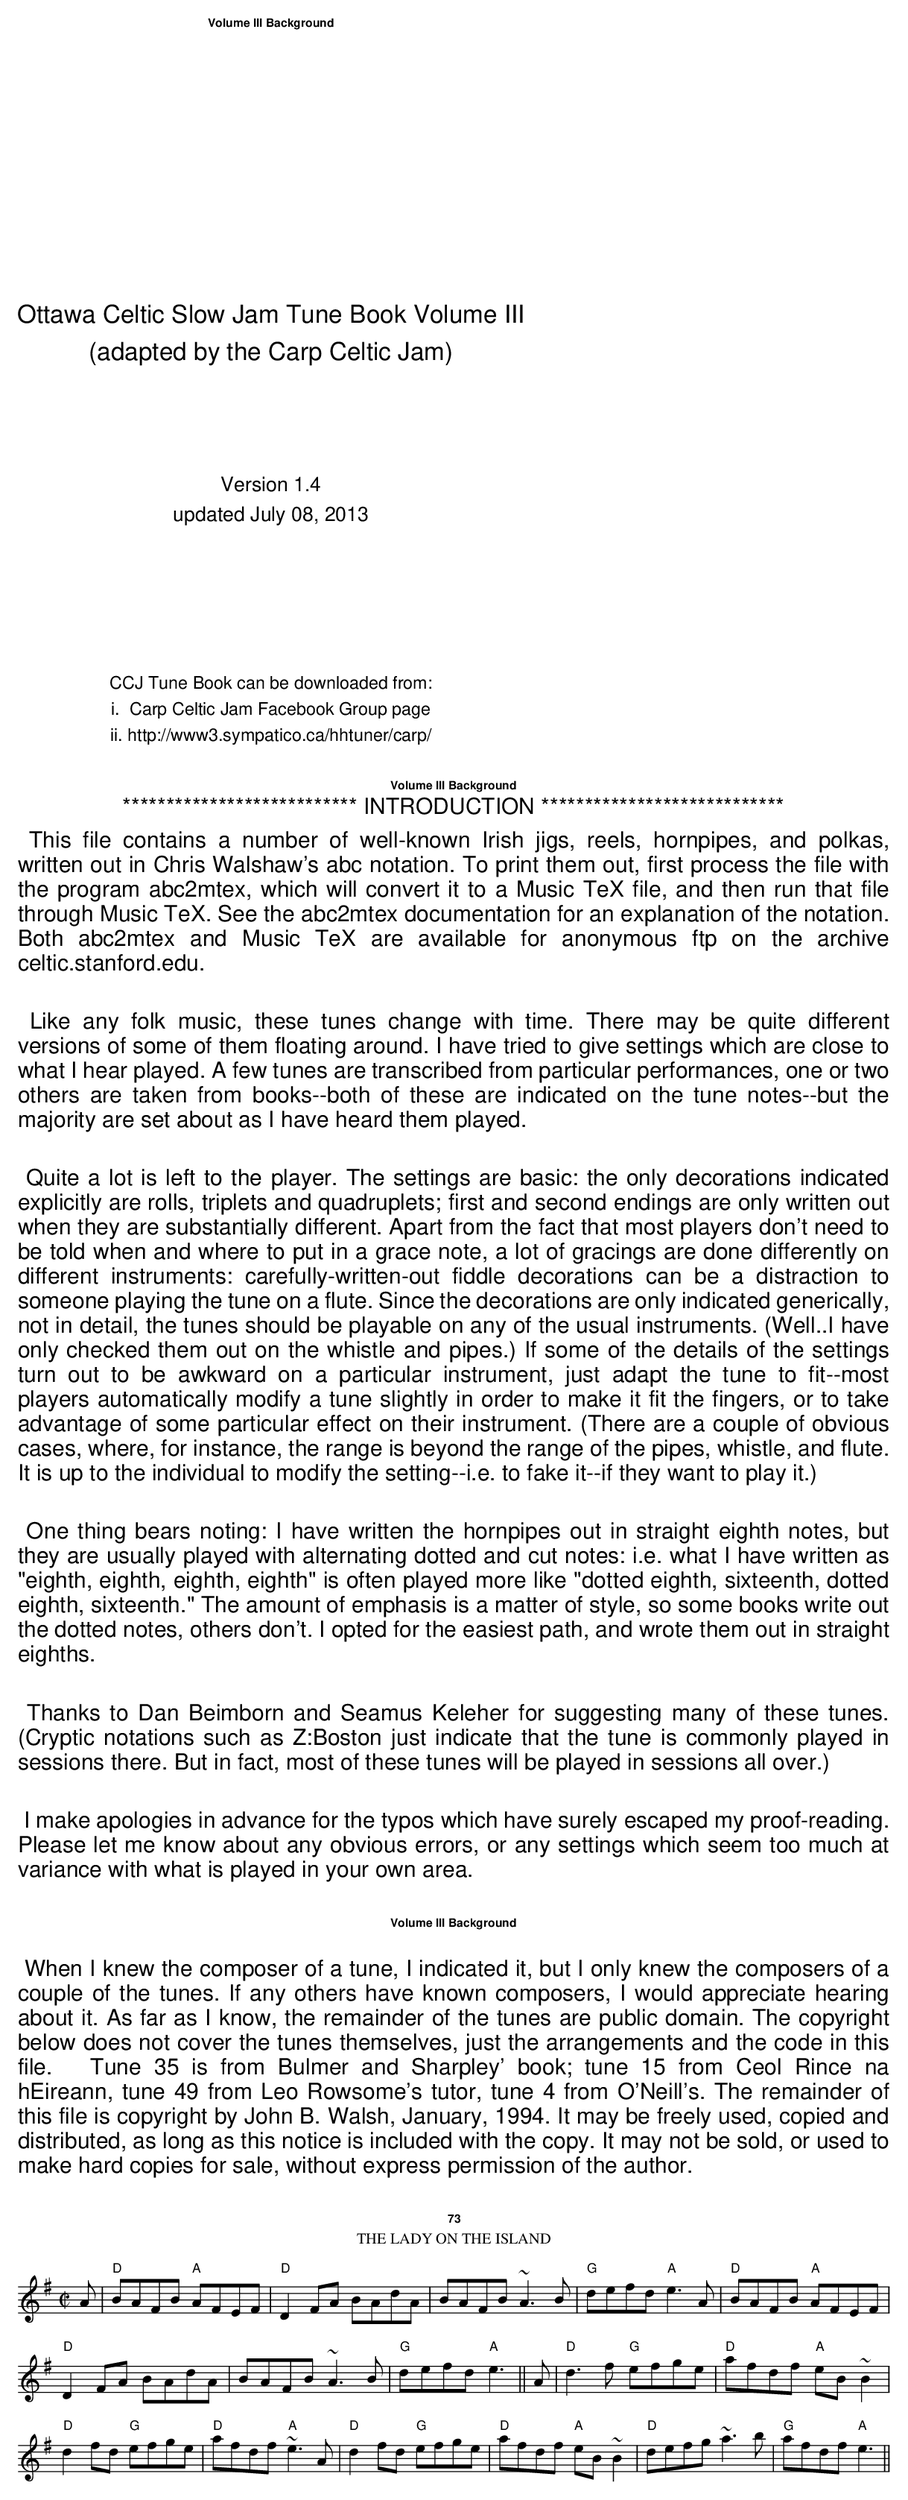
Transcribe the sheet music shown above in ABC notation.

X:1
T:The Lady on the Island
E:7
M:C|
K:Dmix
A|"D"BAFB "A"AFEF|"D"D2FA BAdA|BAFB ~A3B |\
"G"defd "A"e3A|"D"BAFB "A"AFEF|
"D"D2FA BAdA|BAFB ~A3B|"G"defd "A"e3||\
A|"D"d3 f "G" efge|"D"afdf "A"eB~B2|
"D"d2fd "G"efge|"D"afdf "A" ~e3A|\
"D"d2fd "G"efge|"D"afdf "A"eB~B2|"D"defg ~a3 b|\
"G"afdf "A"e3||
